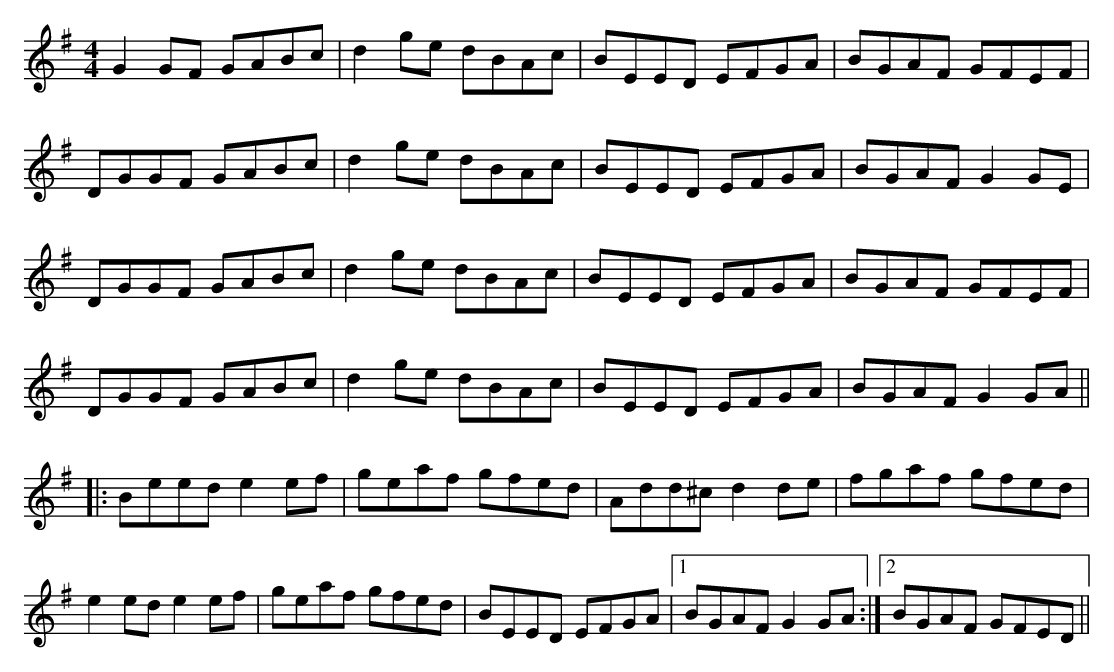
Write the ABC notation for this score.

X:1
M:4/4
K:G
G2GF GABc|d2ge dBAc|BEED EFGA|BGAF GFEF|
DGGF GABc|d2ge dBAc|BEED EFGA|BGAF G2GE|
DGGF GABc|d2ge dBAc|BEED EFGA|BGAF GFEF|
DGGF GABc|d2ge dBAc|BEED EFGA|BGAF G2GA||
|:Beed e2ef|geaf gfed|Add^c d2de|fgaf gfed|
e2ed e2ef|geaf gfed|BEED EFGA|1 BGAF G2GA:|2 BGAF GFED||
